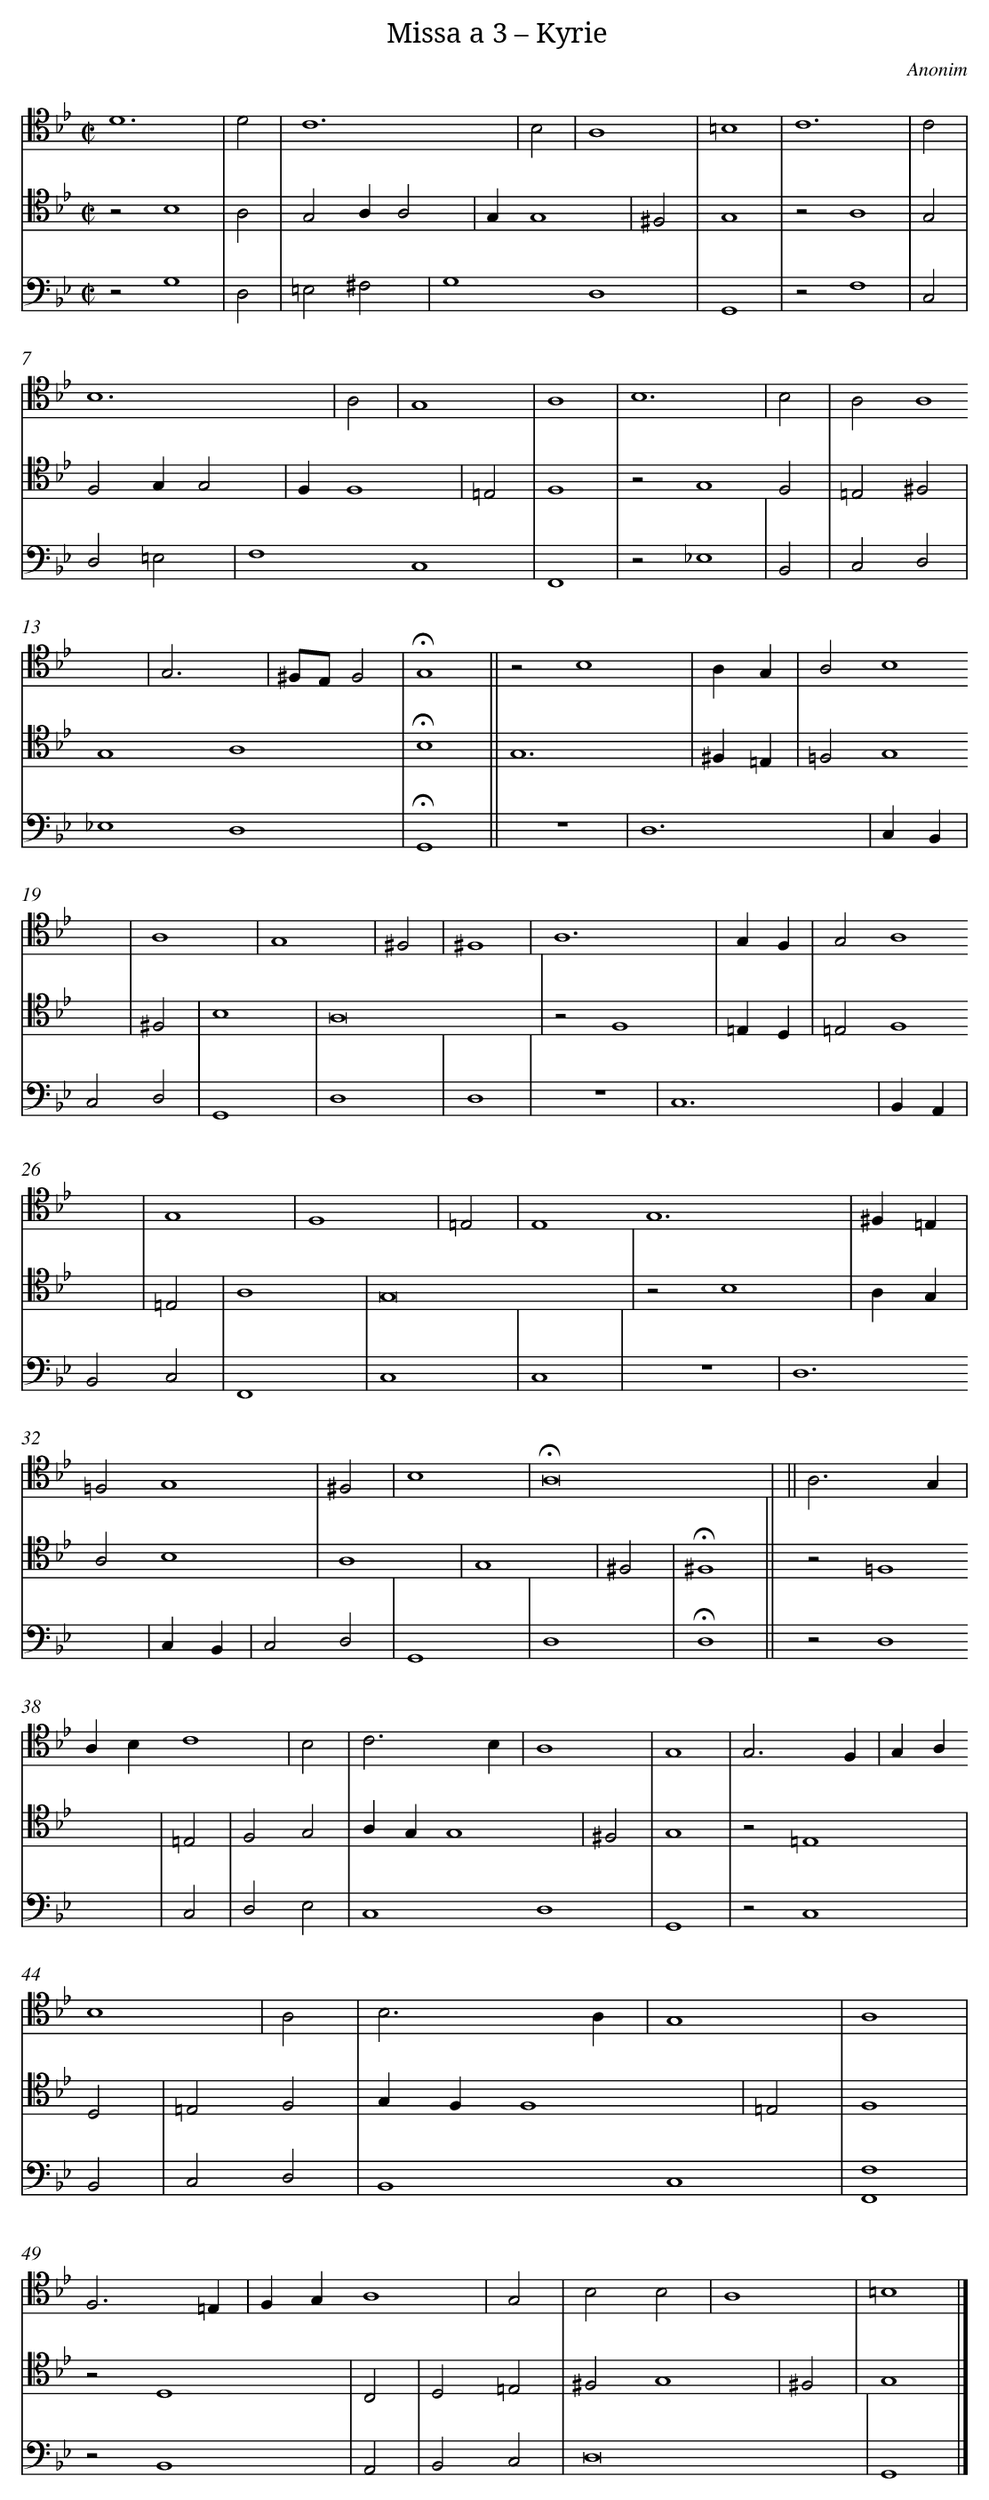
X:1
T: Missa a 3 – Kyrie
C: Anonim
L: 1/4
M: C|
V: 1 clef=tenor
V: 2 clef=tenor
V: 3 clef=bass
K: Bb
[V:1] D6 |
[V:2] z2B,4 |
[V:3] z2G,4 |
[V:1] D2 |
[V:2] A,2 |
[V:3] D,2 |
[V:1] C6 |
[V:2] G,2A,A,2 |
[V:3] =E,2^F,2 |
[V:1] B,2 |
[V:2] G,G,4 |
[V:3] G,4 [|]
[V:1] A,4 |
[V:2] ^F,2 |
[V:3] D,4 |
[V:1] =B,4 |
[V:2] G,4 |
[V:3] G,,4 |
[V:1] C6 |
[V:2] z2A,4 |
[V:3] z2F,4 |
[V:1] C2 |
[V:2] G,2 |
[V:3] C,2 |
[V:1] B,6 |
[V:2] F,2G,G,2 |
[V:3] D,2=E,2 |
[V:1] A,2 |
[V:2] F,F,4 |
[V:3] F,4 [|]
[V:1] G,4 |
[V:2] =E,2 |
[V:3] C,4 |
[V:1] A,4 |
[V:2] F,4 |
[V:3] F,,4 |
[V:1] B,6 |
[V:2] z2G,4 [|]
[V:3] z2_E,4 |
[V:1] B,2 |
[V:2] F,2 |
[V:3] B,,2 |
[V:1] A,2A,4 |
[V:2] =E,2^F,2 |
[V:3] C,2D,2 |
[V:1] G,3 |
[V:2] G,4 [|]
[V:3] _E,4 [|]
[V:1] ^F,/E,/F,2 |
[V:2] A,4 |
[V:3] D,4 |
[V:1] !fermata!G,4 ||
[V:2] !fermata!B,4 ||
[V:3] !fermata!G,,4 ||
[V:1] z2B,4 |
[V:2] G,6 |
[V:3] z4 |
[V:1] A,G, |
[V:2] ^F,=E, |
[V:3] D,6 |
[V:1] A,2B,4 |
[V:2] =F,2G,4 |
[V:3] C,B,, |
[V:1] A,4 |
[V:2] ^F,2 |
[V:3] C,2D,2 |
[V:1] G,4 |
[V:2] B,4 |
[V:3] G,,4 |
[V:1] ^F,2 |
[V:2] A,8 [|]
[V:3] D,4 |
[V:1] ^F,4 |
[V:2]  |
[V:3] D,4 |
[V:1] A,6 |
[V:2] z2F,4 |
[V:3] z4 |
[V:1] G,F, |
[V:2] =E,D, |
[V:3] C,6 |
[V:1] G,2A,4 |
[V:2] =E,2F,4 |
[V:3] B,,A,, |
[V:1] G,4 |
[V:2] =E,2 |
[V:3] B,,2C,2 |
[V:1] F,4 |
[V:2] A,4 |
[V:3] F,,4 |
[V:1] =E,2 |
[V:2] G,8 [|]
[V:3] C,4 |
[V:1] E,4 [|]
[V:2]  |
[V:3] C,4 |
[V:1] G,6 |
[V:2] z2B,4 |
[V:3] z4 |
[V:1] ^F,=E, |
[V:2] A,G, |
[V:3] D,6 |
[V:1] =F,2G,4 |
[V:2] A,2B,4 |
[V:3] C,B,, |
[V:1] ^F,2 |
[V:2] A,4 |
[V:3] C,2D,2 |
[V:1] B,4 |
[V:2] G,4 |
[V:3] G,,4 |
[V:1] !fermata!A,8 |
[V:2] ^F,2 |
[V:3] D,4 |
[V:1]  ||
[V:2] !fermata!^F,4 ||
[V:3] !fermata!D,4 ||
[V:1] A,3G, |
[V:2] z2=F,4 |
[V:3] z2D,4 |
[V:1] A,B,C4 |
[V:2] =E,2 |
[V:3] C,2 |
[V:1] B,2 |
[V:2] F,2G,2 |
[V:3] D,2E,2 |
[V:1] C3B, |
[V:2] A,G,G,4 |
[V:3] C,4 [|]
[V:1] A,4 |
[V:2] ^F,2 |
[V:3] D,4 |
[V:1] G,4 |
[V:2] G,4 |
[V:3] G,,4 |
[V:1] G,3F, |
[V:2] z2=E,4 |
[V:3] z2C,4 |
[V:1] G,A,B,4 |
[V:2] D,2 |
[V:3] B,,2 |
[V:1] A,2 |
[V:2] =E,2F,2 |
[V:3] C,2D,2 |
[V:1] B,3A, |
[V:2] G,F,F,4 |
[V:3] B,,4 [|]
[V:1] G,4 |
[V:2] =E,2 |
[V:3] C,4 |
[V:1] A,4 |
[V:2] F,4 |
[V:3] [F,,4F,4] |
[V:1] F,3=E, |
[V:2] z2D,4 |
[V:3] z2B,,4 |
[V:1] F,G,A,4 |
[V:2] C,2 |
[V:3] A,,2 |
[V:1] G,2 |
[V:2] D,2=E,2 |
[V:3] B,,2C,2 |
[V:1] B,2B,2 |
[V:2] ^F,2G,4 |
[V:3] D,8 [|]
[V:1] A,4 |
[V:2] ^F,2 |
[V:3]  |
[V:1] =B,4 |]
[V:2] G,4 |]
[V:3] G,,4 |]
